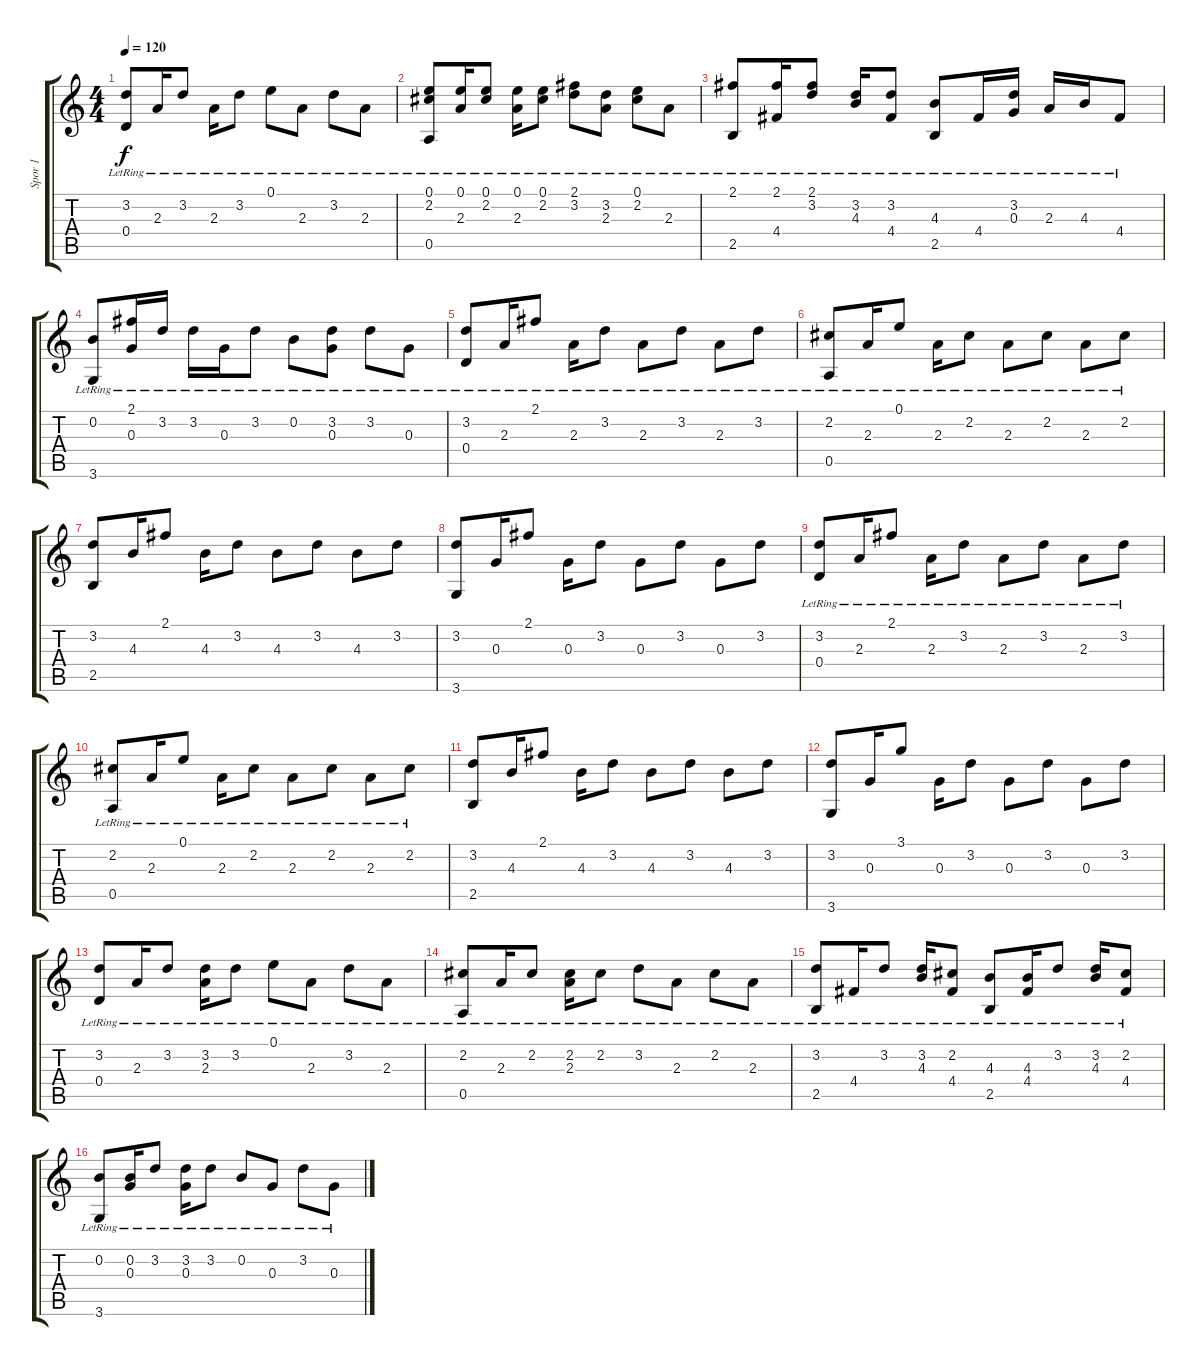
\track ("Spor 1" "Spor 1") {instrument acousticguitarsteel}
\staff {score tabs}
\tuning (E4 B3 G3 D3 A2 E2) {hide}
\ts (4 4)
\tempo 120
\clef g2
\ks c
(3.2{lr} 0.4{lr}).8{dy f} 2.3{lr}.16 3.2{lr}.8 2.3{lr}.16 3.2{lr}.8 0.1{lr}.8 2.3{lr}.8 3.2{lr}.8 2.3{lr}.8 |
(0.1 2.2{lr} 0.5{lr}).8 (0.1 2.3{lr}).16 (0.1 2.2{lr}).8 (0.1 2.3{lr}).16 (0.1 2.2{lr}).8 (2.1 3.2{lr}).8 (3.2 2.3{lr}).8 (0.1 2.2{lr}).8 2.3{lr}.8 |
(2.1 2.5{lr}).8 (2.1 4.4{lr}).16 (2.1 3.2{lr}).8 (3.2 4.3{lr}).16 (3.2 4.4{lr}).8 (4.3 2.5{lr}).8 4.4{lr}.16 (3.2{lr} 0.3).16 2.3{lr}.16 4.3{lr}.16 4.4{lr}.8 |
(0.2{lr} 3.6{lr}).8 (2.1 0.3{lr}).16 3.2{lr}.16 3.2{lr}.16 0.3{lr}.16 3.2{lr}.8 0.2{lr}.8 (3.2 0.3{lr}).8 3.2{lr}.8 0.3{lr}.8 |
(3.2{lr} 0.4{lr}).8 2.3{lr}.16 2.1{lr}.8 2.3{lr}.16 3.2{lr}.8 2.3{lr}.8 3.2{lr}.8 2.3{lr}.8 3.2{lr}.8 |
(2.2{lr} 0.5).8 2.3{lr}.16 0.1{lr}.8 2.3{lr}.16 2.2{lr}.8 2.3{lr}.8 2.2{lr}.8 2.3{lr}.8 2.2{lr}.8 |
(3.2 2.5).8 4.3.16 2.1.8 4.3.16 3.2.8 4.3.8 3.2.8 4.3.8 3.2.8 |
(3.2 3.6).8 0.3.16 2.1.8 0.3.16 3.2.8 0.3.8 3.2.8 0.3.8 3.2.8 |
(3.2{lr} 0.4{lr}).8 2.3{lr}.16 2.1{lr}.8 2.3{lr}.16 3.2{lr}.8 2.3{lr}.8 3.2{lr}.8 2.3{lr}.8 3.2{lr}.8 |
(2.2{lr} 0.5).8 2.3{lr}.16 0.1{lr}.8 2.3{lr}.16 2.2{lr}.8 2.3{lr}.8 2.2{lr}.8 2.3{lr}.8 2.2{lr}.8 |
(3.2 2.5).8 4.3.16 2.1.8 4.3.16 3.2.8 4.3.8 3.2.8 4.3.8 3.2.8 |
(3.2 3.6).8 0.3.16 3.1.8 0.3.16 3.2.8 0.3.8 3.2.8 0.3.8 3.2.8 |
(3.2{lr} 0.4{lr}).8 2.3{lr}.16 3.2{lr}.8 (3.2{lr} 2.3{lr}).16 3.2{lr}.8 0.1{lr}.8 2.3{lr}.8 3.2{lr}.8 2.3{lr}.8 |
(2.2{lr} 0.5{lr}).8 2.3{lr}.16 2.2{lr}.8 (2.2{lr} 2.3{lr}).16 2.2{lr}.8 3.2{lr}.8 2.3{lr}.8 2.2{lr}.8 2.3{lr}.8 |
(3.2{lr} 2.5{lr}).8 4.4{lr}.16 3.2{lr}.8 (3.2{lr} 4.3{lr}).16 (2.2{lr} 4.4{lr}).8 (4.3{lr} 2.5{lr}).8 (4.3 4.4{lr}).16 3.2{lr}.8 (3.2{lr} 4.3{lr}).16 (2.2{lr} 4.4{lr}).8 |
(0.2{lr} 3.6{lr}).8 (0.2{lr} 0.3{lr}).16 3.2{lr}.8 (3.2{lr} 0.3{lr}).16 3.2{lr}.8 0.2{lr}.8 0.3{lr}.8 3.2{lr}.8 0.3{lr}.8
